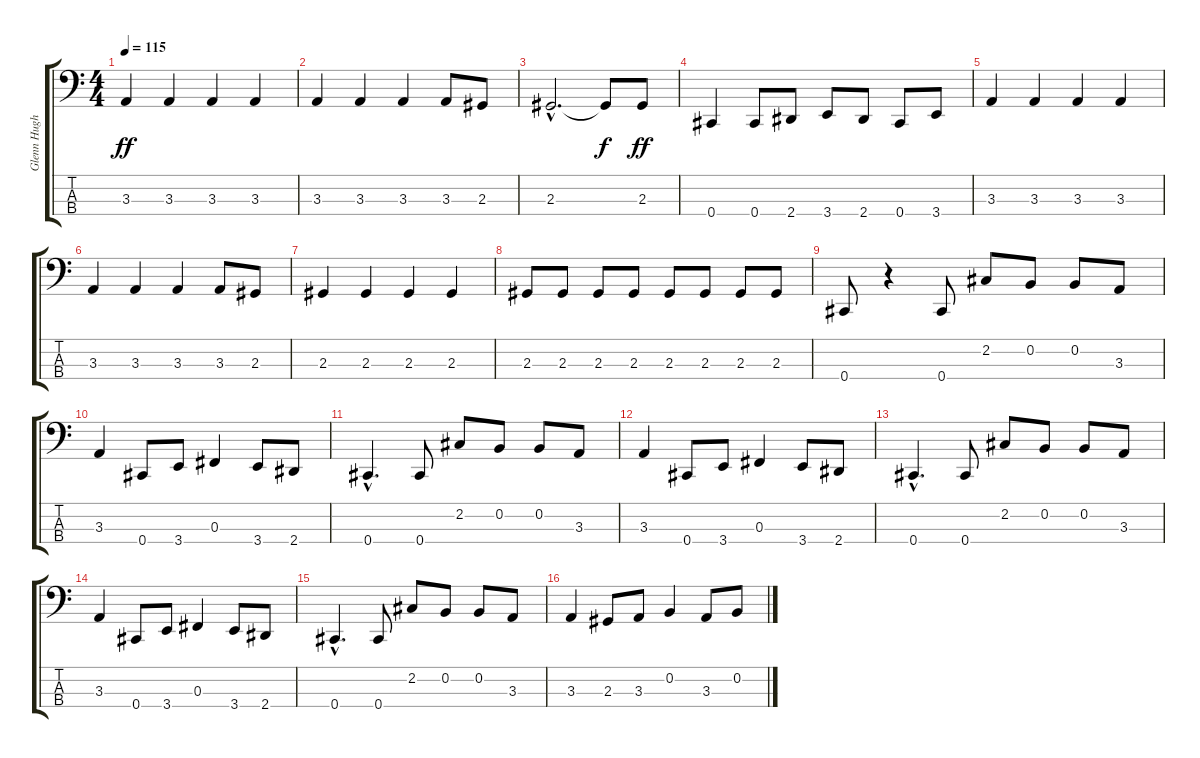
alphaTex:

\track ("Glenn Hughes" "Glenn Hugh") {instrument electricbassfinger}
\staff {score tabs}
\tuning (E2 B1 Gb1 Db1) {hide}
\ts (4 4)
\tempo 115
\clef f4
\ks c
3.3.4{dy ff} 3.3.4 3.3.4 3.3.4 |
3.3.4 3.3.4 3.3.4 3.3.8 2.3.8 |
2.3{hac}.2{d} 2.3{t}.8{dy f} 2.3.8{dy ff} |
0.4.4 0.4.8 2.4.8 3.4.8 2.4.8 0.4.8 3.4.8 |
3.3.4 3.3.4 3.3.4 3.3.4 |
3.3.4 3.3.4 3.3.4 3.3.8 2.3.8 |
2.3.4 2.3.4 2.3.4 2.3.4 |
2.3.8 2.3.8 2.3.8 2.3.8 2.3.8 2.3.8 2.3.8 2.3.8 |
0.4.8 r.4 0.4.8 2.2.8 0.2.8 0.2.8 3.3.8 |
3.3.4 0.4.8 3.4.8 0.3.4 3.4.8 2.4.8 |
0.4{hac}.4{d} 0.4.8 2.2.8 0.2.8 0.2.8 3.3.8 |
3.3.4 0.4.8 3.4.8 0.3.4 3.4.8 2.4.8 |
0.4{hac}.4{d} 0.4.8 2.2.8 0.2.8 0.2.8 3.3.8 |
3.3.4 0.4.8 3.4.8 0.3.4 3.4.8 2.4.8 |
0.4{hac}.4{d} 0.4.8 2.2.8 0.2.8 0.2.8 3.3.8 |
3.3.4 2.3.8 3.3.8 0.2.4 3.3.8 0.2.8
